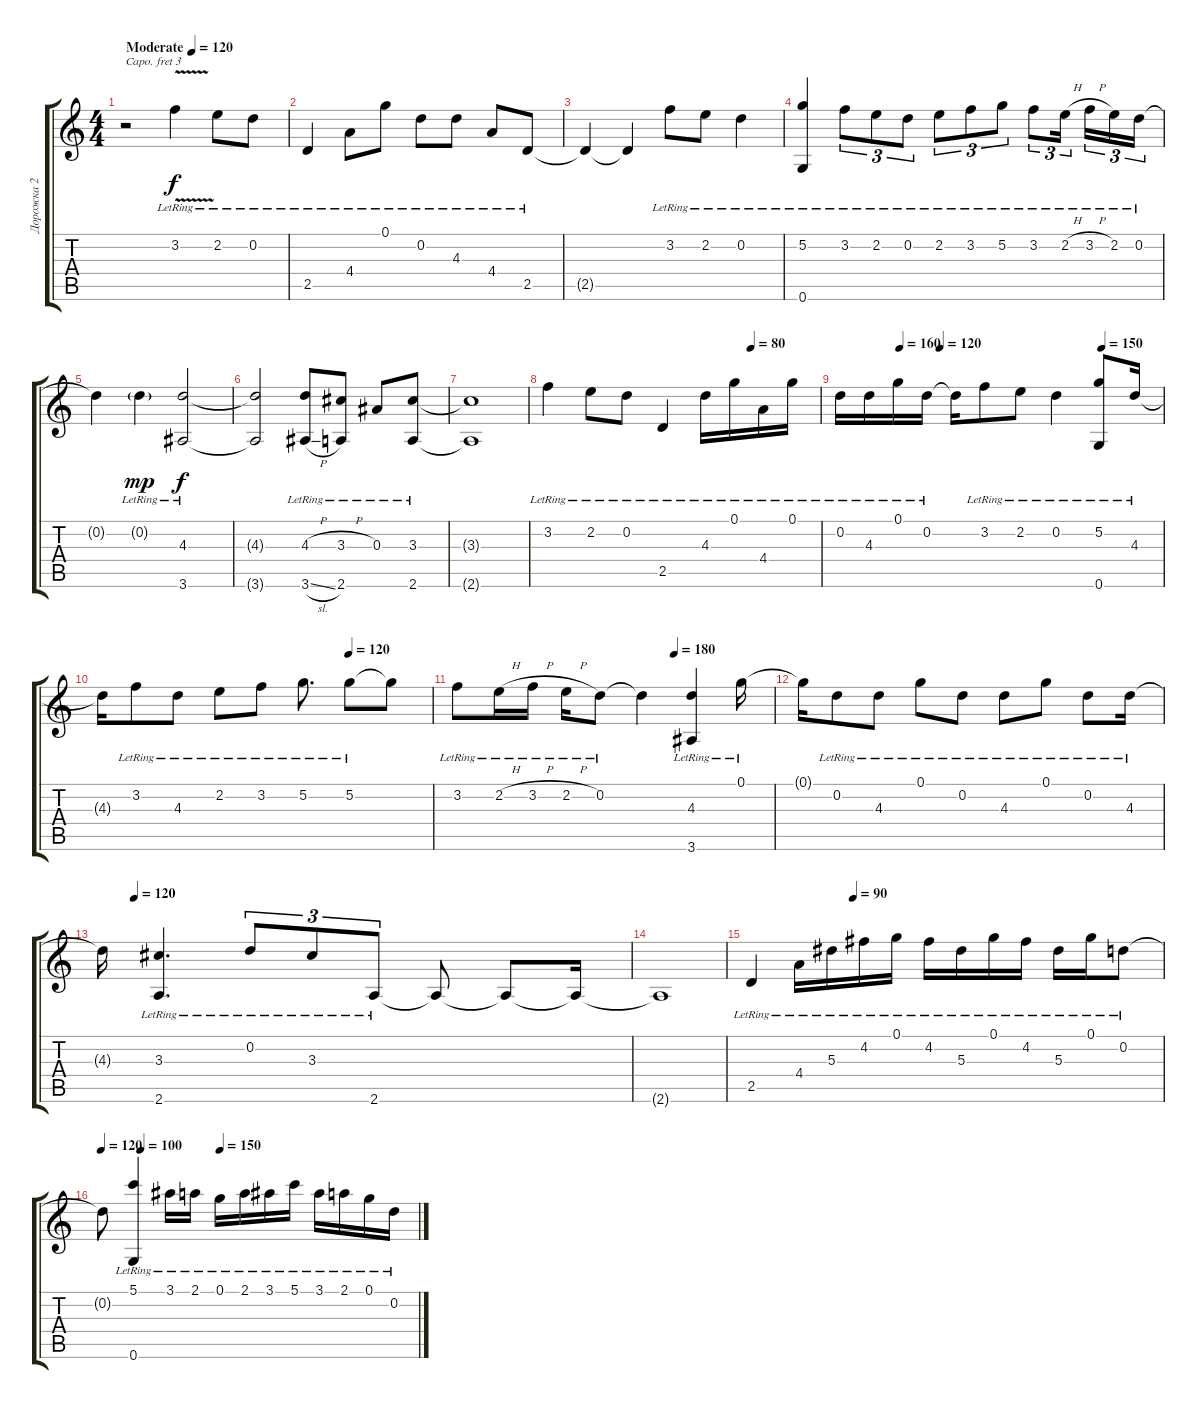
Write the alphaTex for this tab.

\track ("Дорожка 2" "Дорожка 2") {instrument acousticguitarsteel}
\staff {score tabs}
\capo 3
\tuning (E4 B3 G3 D3 A2 E2) {hide}
\ts (4 4)
\tempo (120 "Moderate")
\clef g2
\ks c
r.2{dy f instrument acousticguitarsteel} 3.2{v lr}.4 2.2{lr}.8 0.2{lr}.8 |
2.5{lr}.4 4.4{lr}.8 0.1{lr}.8 0.2{lr}.8 4.3{lr}.8 4.4{lr}.8 2.5{lr}.8 |
2.5{t}.4 2.5{t}.4 3.2{lr}.8 2.2{lr}.8 0.2{lr}.4 |
(5.2{lr} 0.6{lr}).4 3.2{lr}.8{tu (3 2)} 2.2{lr}.8{tu (3 2)} 0.2{lr}.8{tu (3 2)} 2.2{lr}.8{tu (3 2)} 3.2{lr}.8{tu (3 2)} 5.2{lr}.8{tu (3 2)} 3.2{lr}.8{tu (3 2)} 2.2{h lr}.16{tu (3 2) beam splitsecondary} 3.2{h lr}.16{tu (3 2)} 2.2{lr}.16{tu (3 2)} 0.2{lr}.16{tu (3 2)} |
0.2{t}.4 0.2{g lr}.4{dy mp} (4.3{lr} 3.6{lr}).2{dy f} |
(4.3{t} 3.6{t}).2 (4.3{h lr} 3.6{sl lr}).8 (3.3{h lr} 2.6{lr}).8 0.3{lr}.8 (3.3{lr} 2.6{lr}).8 |
(3.3{t} 2.6{t}).1 |
\tempo (80 0.75)
3.2{lr}.4 2.2{lr}.8 0.2{lr}.8 2.5{lr}.4 4.3{lr}.16 0.1{lr}.16 4.4{lr}.16 0.1{lr}.16 |
\tempo (160 0.1875)
\tempo (120 0.3125)
\tempo (150 0.8125)
0.2{lr}.16 4.3{lr}.16 0.1{lr}.16 0.2{lr}.16 0.2{t}.16 3.2{lr}.8 2.2{lr}.8 0.2{lr}.4 (5.2{lr} 0.6{lr}).8 4.3{lr}.16 |
\tempo (120 0.75)
4.3{t}.16 3.2{lr}.8 4.3{lr}.8 2.2{lr}.8 3.2{lr}.8 5.2{lr}.8{d} 5.2{lr}.8 5.2{t}.8 |
\tempo (180 0.6875)
3.2{lr}.8 2.2{h lr}.16 3.2{h lr}.16 2.2{h lr}.16 0.2{lr}.8 0.2{t}.4 (4.3{lr} 3.6{lr}).4 0.1{lr}.16 |
0.1{t}.16 0.2{lr}.8 4.3{lr}.8 0.1{lr}.8 0.2{lr}.8 4.3{lr}.8 0.1{lr}.8 0.2{lr}.8 4.3{lr}.16 |
\tempo (120 0.0625)
4.3{t}.16 (3.3{lr} 2.6{lr}).4{d} 0.2{lr}.8{tu (3 2)} 3.3{lr}.8{tu (3 2)} 2.6{lr}.8{tu (3 2)} 2.6{t}.8 2.6{t}.8 2.6{t}.16 |
2.6{t}.1 |
\tempo (90 0.25)
2.5{lr}.4 4.4{lr}.16 5.3{lr}.16 4.2{lr}.16 0.1{lr}.16 4.2{lr}.16 5.3{lr}.16 0.1{lr}.16 4.2{lr}.16 5.3{lr}.16 0.1{lr}.16 0.2{lr}.8 |
\tempo 120
\tempo (100 0.125)
\tempo (150 0.375)
0.2{t}.8 (5.1{lr} 0.6{lr}).4 3.1{lr}.16 2.1{lr}.16 0.1{lr}.16 2.1{lr}.16 3.1{lr}.16 5.1{lr}.16 3.1{lr}.16 2.1{lr}.16 0.1{lr}.16 0.2{lr}.16
